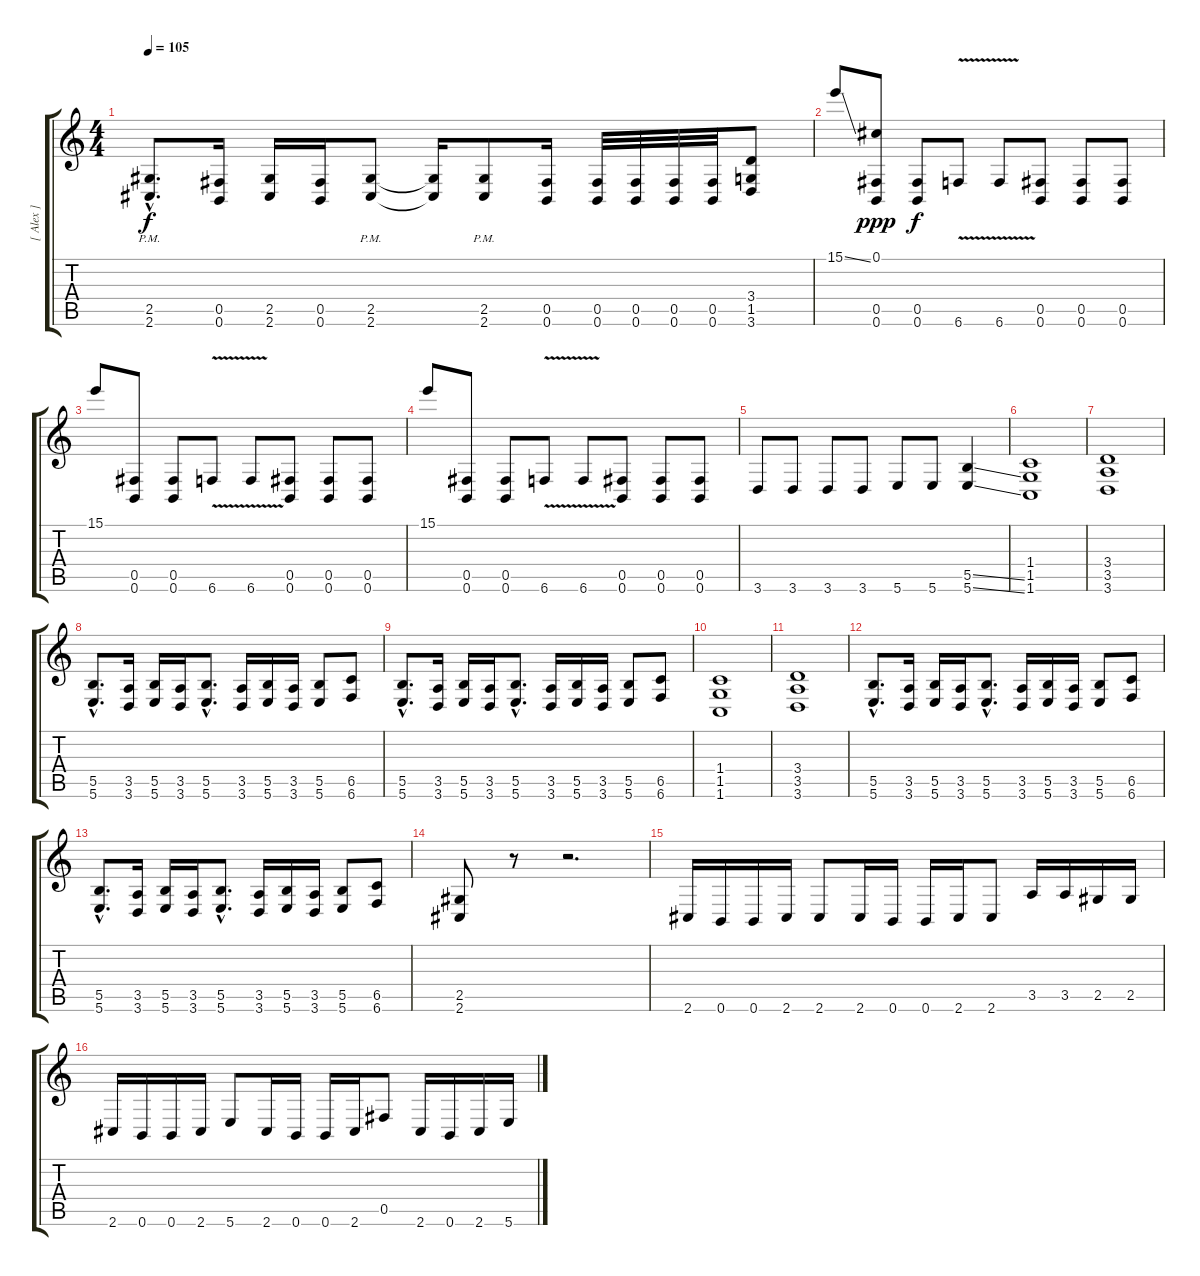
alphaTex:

\track ("[ Alex ]" "[ Alex ]") {instrument overdrivenguitar}
\staff {score tabs}
\tuning (Db4 Ab3 E3 B2 Gb2 B1) {hide}
\ts (4 4)
\tempo 105
\clef g2
\ks c
(2.5{hac pm} 2.6{hac pm}).8{d dy f} (0.5 0.6).16 (2.5 2.6).16 (0.5 0.6).16 (2.5{pm} 2.6{pm}).8 (2.5{t} 2.6{t}).16 (2.5{pm} 2.6{pm}).8 (0.5 0.6).16 (0.5 0.6).32 (0.5 0.6).32 (0.5 0.6).32 (0.5 0.6).32 (3.4 1.5 3.6).8 |
15.1{ss}.8 (0.1 0.5 0.6).8{dy ppp} (0.5 0.6).8{dy f} 6.6{v}.8 6.6{v}.8 (0.5 0.6).8 (0.5 0.6).8 (0.5 0.6).8 |
15.1.8 (0.5 0.6).8 (0.5 0.6).8 6.6{v}.8 6.6{v}.8 (0.5 0.6).8 (0.5 0.6).8 (0.5 0.6).8 |
15.1.8 (0.5 0.6).8 (0.5 0.6).8 6.6{v}.8 6.6{v}.8 (0.5 0.6).8 (0.5 0.6).8 (0.5 0.6).8 |
3.6.8 3.6.8 3.6.8 3.6.8 5.6.8 5.6.8 (5.5{ss} 5.6{ss}).4 |
(1.4 1.5 1.6).1 |
(3.4 3.5 3.6).1 |
(5.5{hac} 5.6{hac}).8{d} (3.5 3.6).16 (5.5 5.6).16 (3.5 3.6).16 (5.5{hac} 5.6{hac}).8{d} (3.5 3.6).16 (5.5 5.6).16 (3.5 3.6).16 (5.5 5.6).8 (6.5 6.6).8 |
(5.5{hac} 5.6{hac}).8{d} (3.5 3.6).16 (5.5 5.6).16 (3.5 3.6).16 (5.5{hac} 5.6{hac}).8{d} (3.5 3.6).16 (5.5 5.6).16 (3.5 3.6).16 (5.5 5.6).8 (6.5 6.6).8 |
(1.4 1.5 1.6).1 |
(3.4 3.5 3.6).1 |
(5.5{hac} 5.6{hac}).8{d} (3.5 3.6).16 (5.5 5.6).16 (3.5 3.6).16 (5.5{hac} 5.6{hac}).8{d} (3.5 3.6).16 (5.5 5.6).16 (3.5 3.6).16 (5.5 5.6).8 (6.5 6.6).8 |
(5.5{hac} 5.6{hac}).8{d} (3.5 3.6).16 (5.5 5.6).16 (3.5 3.6).16 (5.5{hac} 5.6{hac}).8{d} (3.5 3.6).16 (5.5 5.6).16 (3.5 3.6).16 (5.5 5.6).8 (6.5 6.6).8 |
(2.5 2.6).8 r.8 r.2{d} |
2.6.16 0.6.16 0.6.16 2.6.16 2.6.8 2.6.16 0.6.16 0.6.16 2.6.16 2.6.8 3.5.16 3.5.16 2.5.16 2.5.16 |
2.6.16 0.6.16 0.6.16 2.6.16 5.6.8 2.6.16 0.6.16 0.6.16 2.6.16 0.5.8 2.6.16 0.6.16 2.6.16 5.6.16
